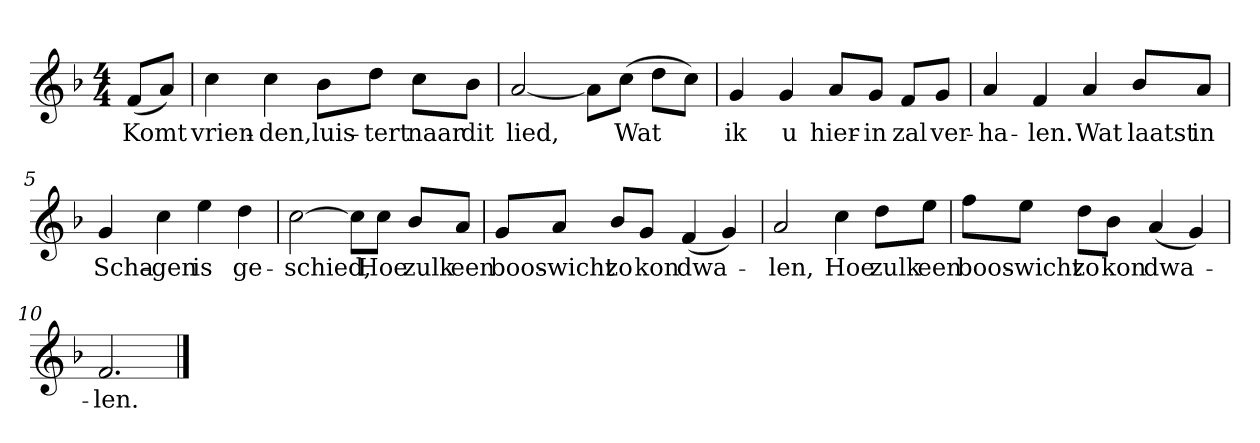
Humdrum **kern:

**kern	**text
*part1	*part1
*staff1	*staff1
*clefG2	*
*k[b-]	*
*F:	*
*M4/4	*
*MM120	*
=	=
(8f/L	Komt
8a/J)	.
=1	=1
4cc	vrien-
4cc	-den,
8b-\L	luis-
8dd\J	-tert
8cc\L	naar
8b-\J	dit
=2	=2
[2a	lied,
8a\L]	.
(8cc\J	Wat
8dd\L	.
8cc\J)	.
=3	=3
4g	ik
4g	u
8a/L	hier-
8g/J	-in
8f/L	zal
8g/J	ver-
=4	=4
4a	-ha-
4f	-len.
4a	Wat
8b-/L	laatst
8a/J	in
=5	=5
4g	Scha-
4cc	-gen
4ee	is
4dd	ge-
=6	=6
[2cc	-schied,
8cc\L]	.
8cc\J	Hoe
8b-/L	zulk
8a/J	een
=7	=7
8g/L	boos-
8a/J	-wicht
8b-/L	zo
8g/J	kon
(4f	dwa-
4g)	.
=8	=8
2a	-len,
4cc	Hoe
8dd\L	zulk
8ee\J	een
=9	=9
8ff\L	boos-
8ee\J	-wicht
8dd\L	zo
8b-\J	kon
(4a	dwa-
4g)	.
=10	=10
2.f	-len.
==	==
*-	*-
